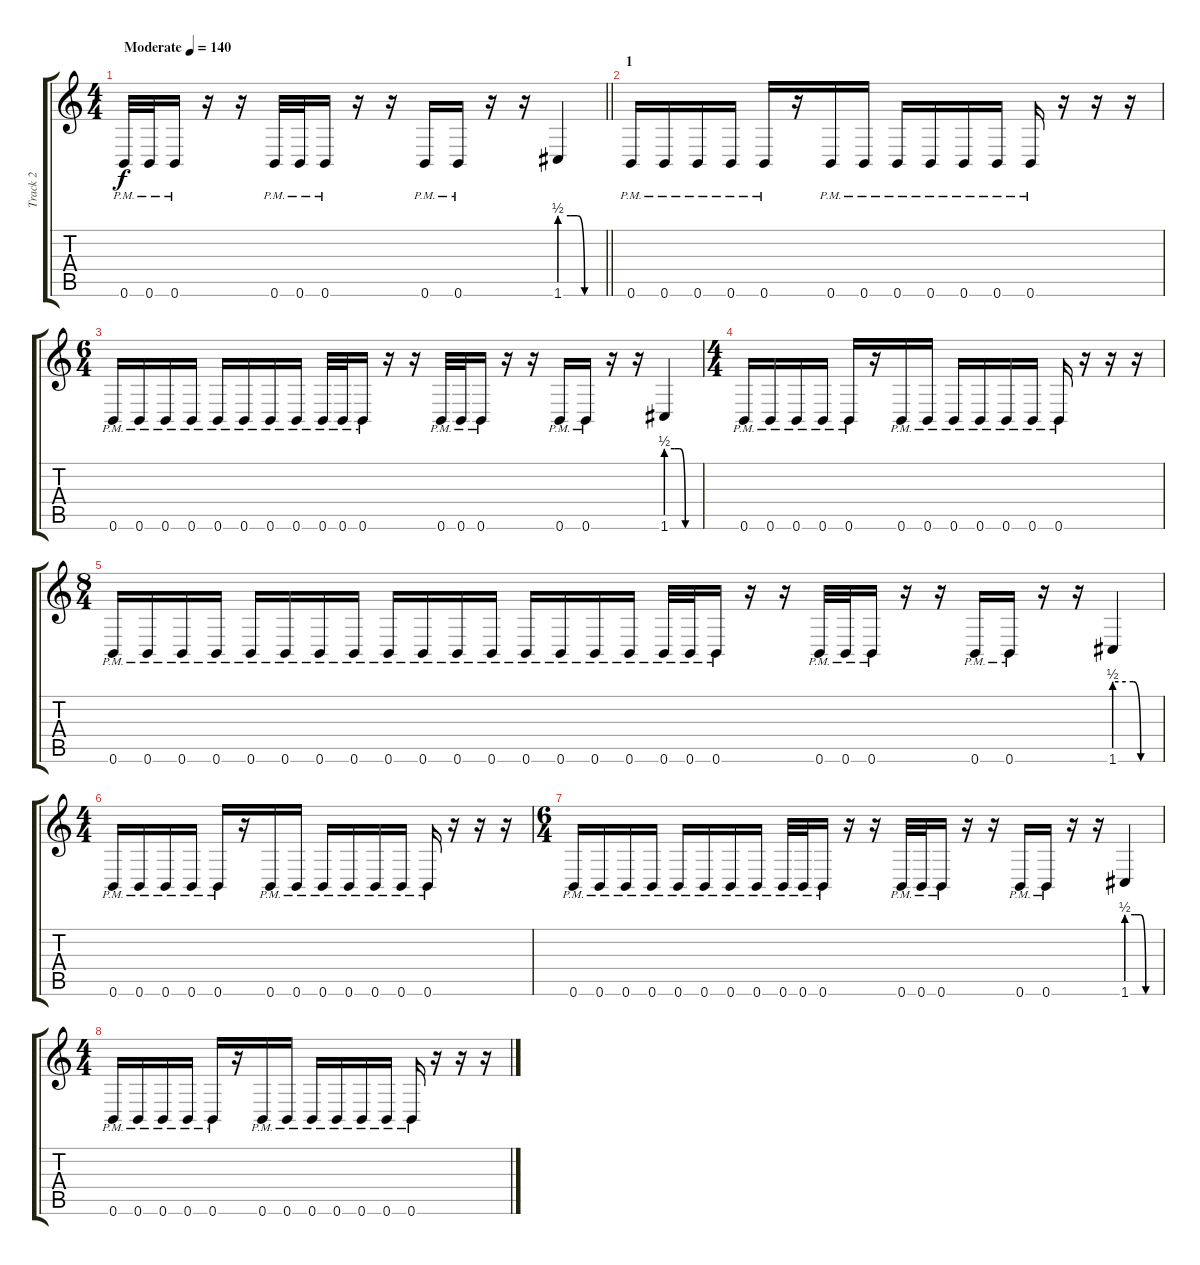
\track ("Track 2" "Track 2") {instrument distortionguitar}
\staff {score tabs}
\tuning (Db4 Ab3 E3 B2 Gb2 B1) {hide}
\ts (4 4)
\tempo (140 "Moderate")
\clef g2
\barLineRight lightlight
\ks c
0.6{pm}.32{dy f instrument distortionguitar} 0.6{pm}.32 0.6{pm}.16 r.16 r.16 0.6{pm}.32 0.6{pm}.32 0.6{pm}.16 r.16 r.16 0.6{pm}.16 0.6{pm}.16 r.16 r.16 1.6{be (custom 0 2 15 2 25 2 35 0 60 0)}.4 |
\section ("" "1")
0.6{pm}.16 0.6{pm}.16 0.6{pm}.16 0.6{pm}.16 0.6{pm}.16 r.16 0.6{pm}.16 0.6{pm}.16 0.6{pm}.16 0.6{pm}.16 0.6{pm}.16 0.6{pm}.16 0.6{pm}.16 r.16 r.16 r.16 |
\ts (6 4)
0.6{pm}.16 0.6{pm}.16 0.6{pm}.16 0.6{pm}.16 0.6{pm}.16 0.6{pm}.16 0.6{pm}.16 0.6{pm}.16 0.6{pm}.32 0.6{pm}.32 0.6{pm}.16 r.16 r.16 0.6{pm}.32 0.6{pm}.32 0.6{pm}.16 r.16 r.16 0.6{pm}.16 0.6{pm}.16 r.16 r.16 1.6{be (custom 0 2 15 2 25 2 35 0 60 0)}.4 |
\ts (4 4)
0.6{pm}.16 0.6{pm}.16 0.6{pm}.16 0.6{pm}.16 0.6{pm}.16 r.16 0.6{pm}.16 0.6{pm}.16 0.6{pm}.16 0.6{pm}.16 0.6{pm}.16 0.6{pm}.16 0.6{pm}.16 r.16 r.16 r.16 |
\ts (8 4)
0.6{pm}.16 0.6{pm}.16 0.6{pm}.16 0.6{pm}.16 0.6{pm}.16 0.6{pm}.16 0.6{pm}.16 0.6{pm}.16 0.6{pm}.16 0.6{pm}.16 0.6{pm}.16 0.6{pm}.16 0.6{pm}.16 0.6{pm}.16 0.6{pm}.16 0.6{pm}.16 0.6{pm}.32 0.6{pm}.32 0.6{pm}.16 r.16 r.16 0.6{pm}.32 0.6{pm}.32 0.6{pm}.16 r.16 r.16 0.6{pm}.16 0.6{pm}.16 r.16 r.16 1.6{be (custom 0 2 15 2 25 2 35 0 60 0)}.4 |
\ts (4 4)
0.6{pm}.16 0.6{pm}.16 0.6{pm}.16 0.6{pm}.16 0.6{pm}.16 r.16 0.6{pm}.16 0.6{pm}.16 0.6{pm}.16 0.6{pm}.16 0.6{pm}.16 0.6{pm}.16 0.6{pm}.16 r.16 r.16 r.16 |
\ts (6 4)
0.6{pm}.16 0.6{pm}.16 0.6{pm}.16 0.6{pm}.16 0.6{pm}.16 0.6{pm}.16 0.6{pm}.16 0.6{pm}.16 0.6{pm}.32 0.6{pm}.32 0.6{pm}.16 r.16 r.16 0.6{pm}.32 0.6{pm}.32 0.6{pm}.16 r.16 r.16 0.6{pm}.16 0.6{pm}.16 r.16 r.16 1.6{be (custom 0 2 15 2 25 2 35 0 60 0)}.4 |
\ts (4 4)
0.6{pm}.16 0.6{pm}.16 0.6{pm}.16 0.6{pm}.16 0.6{pm}.16 r.16 0.6{pm}.16 0.6{pm}.16 0.6{pm}.16 0.6{pm}.16 0.6{pm}.16 0.6{pm}.16 0.6{pm}.16 r.16 r.16 r.16
